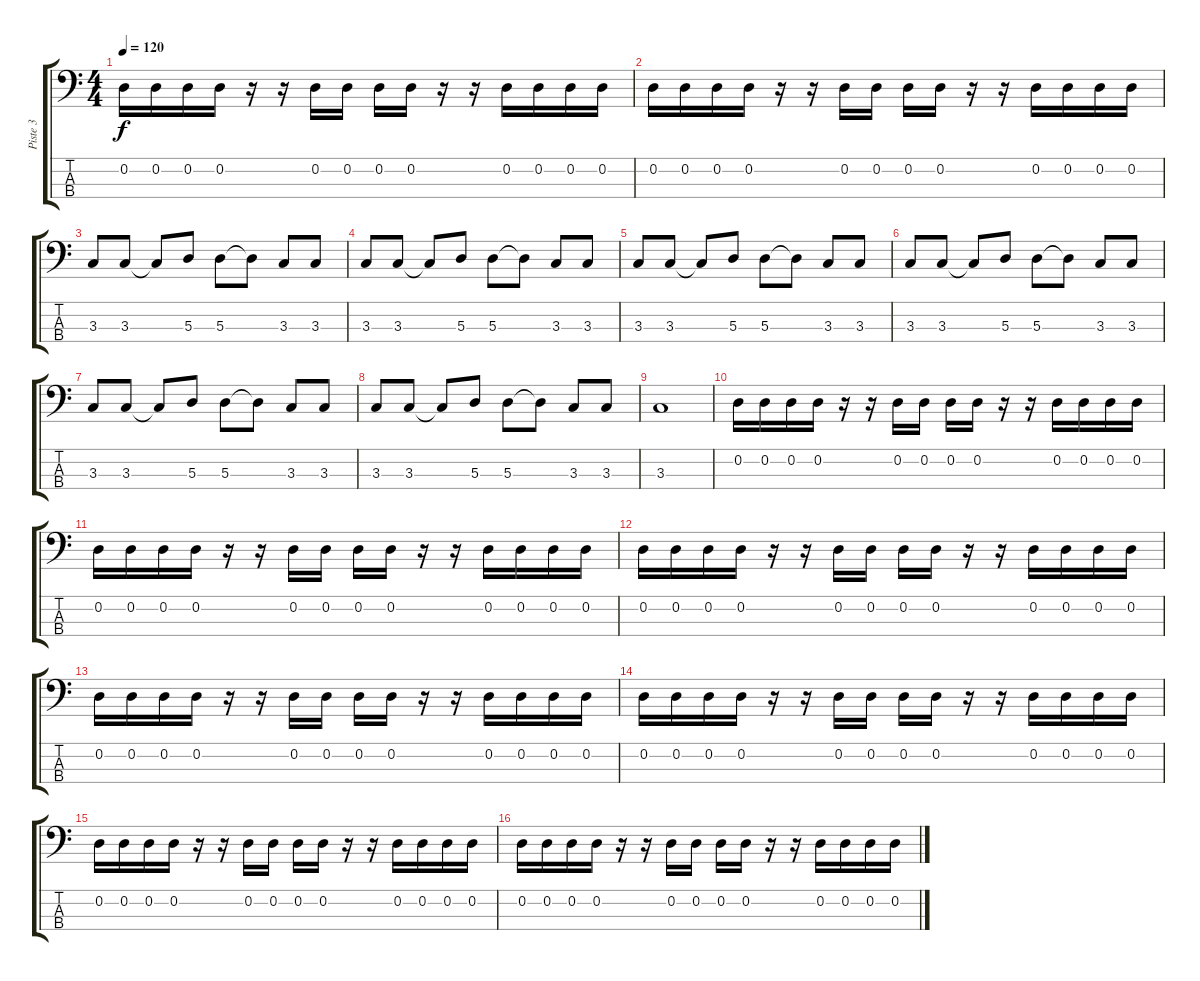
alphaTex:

\track ("Piste 3" "Piste 3") {instrument electricbassfinger}
\staff {score tabs}
\tuning (G2 D2 A1 E1) {hide}
\ts (4 4)
\tempo 120
\clef f4
\ks c
0.2.16{dy f} 0.2.16 0.2.16 0.2.16 r.16 r.16 0.2.16 0.2.16 0.2.16 0.2.16 r.16 r.16 0.2.16 0.2.16 0.2.16 0.2.16 |
0.2.16 0.2.16 0.2.16 0.2.16 r.16 r.16 0.2.16 0.2.16 0.2.16 0.2.16 r.16 r.16 0.2.16 0.2.16 0.2.16 0.2.16 |
3.3.8 3.3.8 3.3{t}.8 5.3.8 5.3.8 5.3{t}.8 3.3.8 3.3.8 |
3.3.8 3.3.8 3.3{t}.8 5.3.8 5.3.8 5.3{t}.8 3.3.8 3.3.8 |
3.3.8 3.3.8 3.3{t}.8 5.3.8 5.3.8 5.3{t}.8 3.3.8 3.3.8 |
3.3.8 3.3.8 3.3{t}.8 5.3.8 5.3.8 5.3{t}.8 3.3.8 3.3.8 |
3.3.8 3.3.8 3.3{t}.8 5.3.8 5.3.8 5.3{t}.8 3.3.8 3.3.8 |
3.3.8 3.3.8 3.3{t}.8 5.3.8 5.3.8 5.3{t}.8 3.3.8 3.3.8 |
3.3.1 |
0.2.16 0.2.16 0.2.16 0.2.16 r.16 r.16 0.2.16 0.2.16 0.2.16 0.2.16 r.16 r.16 0.2.16 0.2.16 0.2.16 0.2.16 |
0.2.16 0.2.16 0.2.16 0.2.16 r.16 r.16 0.2.16 0.2.16 0.2.16 0.2.16 r.16 r.16 0.2.16 0.2.16 0.2.16 0.2.16 |
0.2.16 0.2.16 0.2.16 0.2.16 r.16 r.16 0.2.16 0.2.16 0.2.16 0.2.16 r.16 r.16 0.2.16 0.2.16 0.2.16 0.2.16 |
0.2.16 0.2.16 0.2.16 0.2.16 r.16 r.16 0.2.16 0.2.16 0.2.16 0.2.16 r.16 r.16 0.2.16 0.2.16 0.2.16 0.2.16 |
0.2.16 0.2.16 0.2.16 0.2.16 r.16 r.16 0.2.16 0.2.16 0.2.16 0.2.16 r.16 r.16 0.2.16 0.2.16 0.2.16 0.2.16 |
0.2.16 0.2.16 0.2.16 0.2.16 r.16 r.16 0.2.16 0.2.16 0.2.16 0.2.16 r.16 r.16 0.2.16 0.2.16 0.2.16 0.2.16 |
0.2.16 0.2.16 0.2.16 0.2.16 r.16 r.16 0.2.16 0.2.16 0.2.16 0.2.16 r.16 r.16 0.2.16 0.2.16 0.2.16 0.2.16
